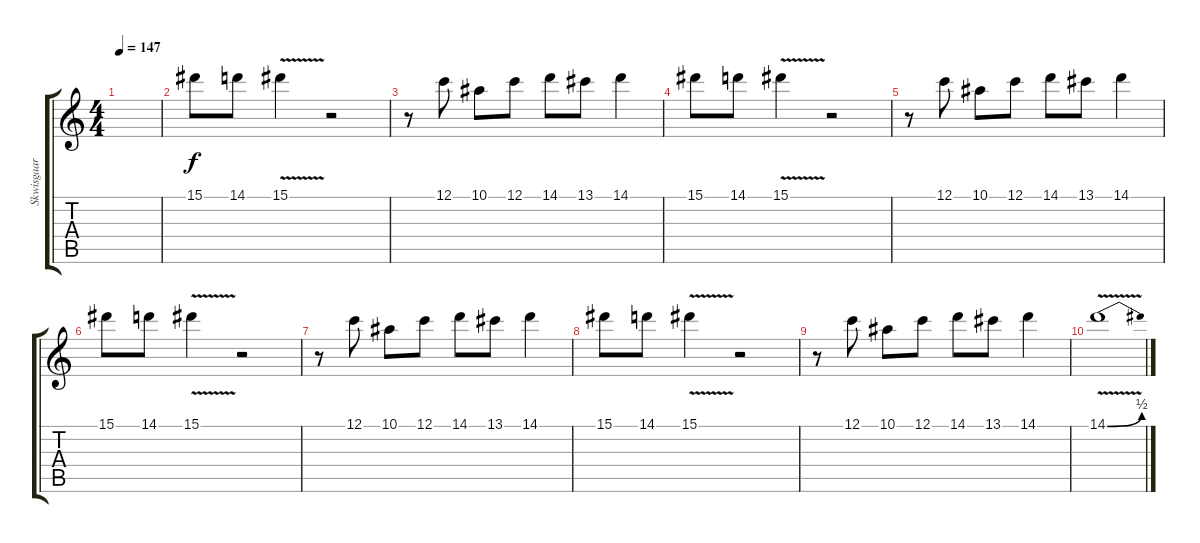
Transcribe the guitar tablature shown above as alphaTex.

\track ("Skwisgaar Skwigelf (Harmony Guitar 1)" "Skwisgaar ") {instrument distortionguitar}
\staff {score tabs}
\tuning (C4 G3 Eb3 Bb2 F2 C2) {hide}
\ts (4 4)
\tempo 147
\clef g2
\ks c
|
15.1.8 14.1.8 15.1{v}.4 r.2 |
r.8 12.1.8 10.1.8 12.1.8 14.1.8 13.1.8 14.1.4 |
15.1.8 14.1.8 15.1{v}.4 r.2 |
r.8 12.1.8 10.1.8 12.1.8 14.1.8 13.1.8 14.1.4 |
15.1.8 14.1.8 15.1{v}.4 r.2 |
r.8 12.1.8 10.1.8 12.1.8 14.1.8 13.1.8 14.1.4 |
15.1.8 14.1.8 15.1{v}.4 r.2 |
r.8 12.1.8 10.1.8 12.1.8 14.1.8 13.1.8 14.1.4 |
14.1{be (bend 0 0 60 2) v}.1
